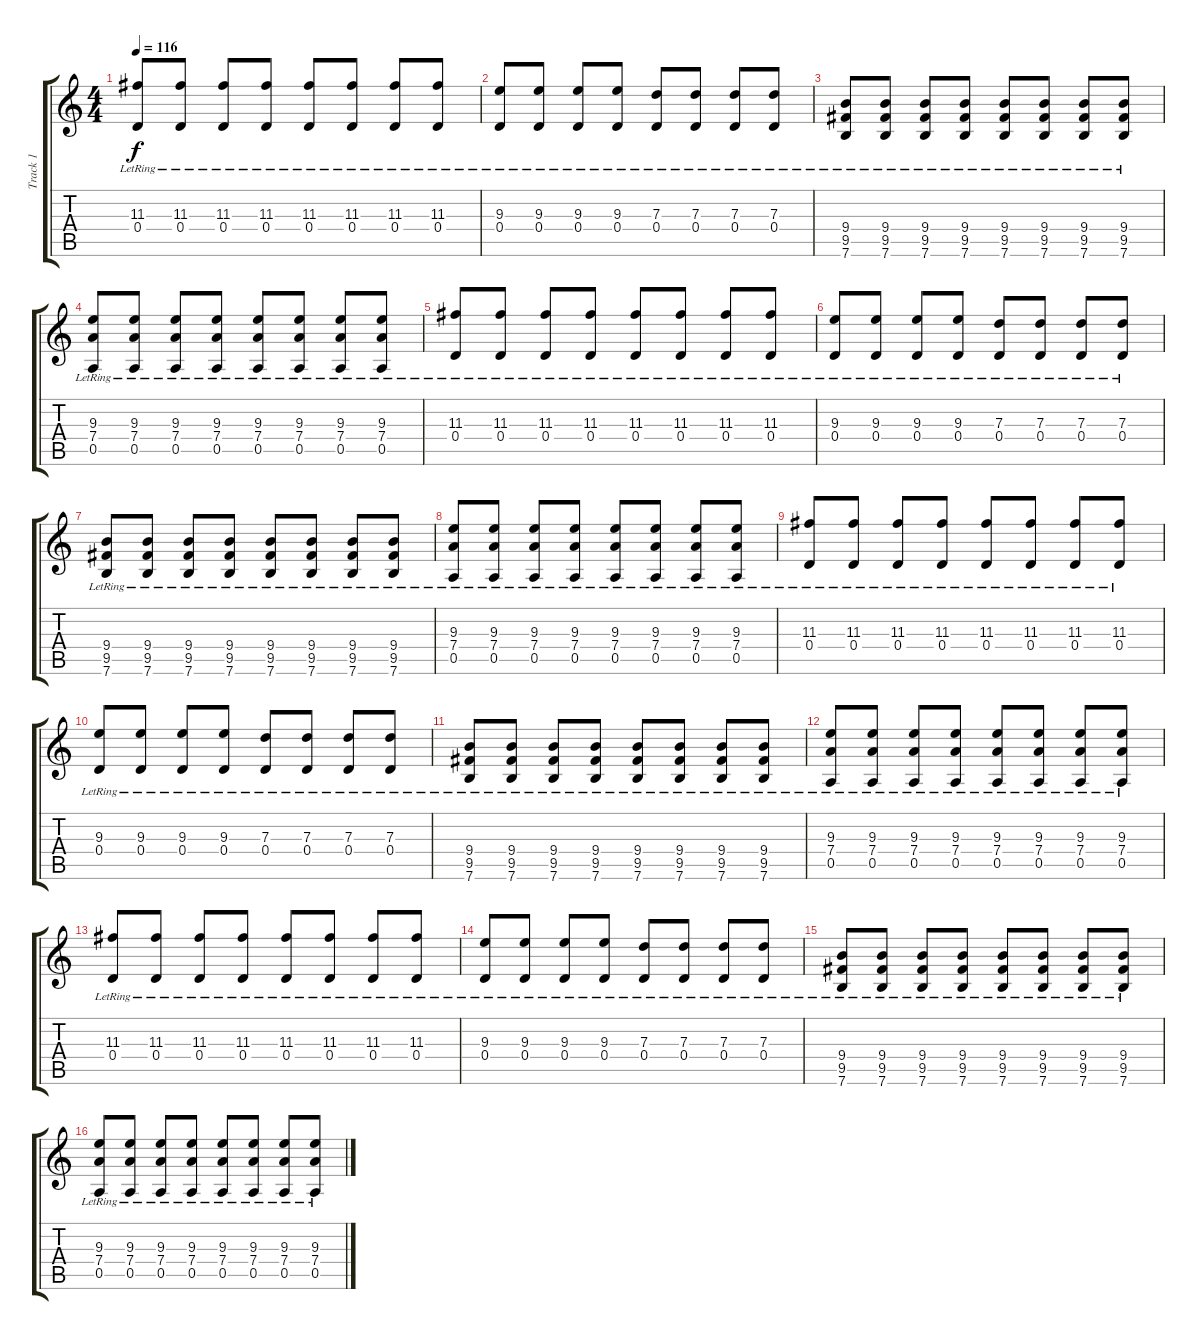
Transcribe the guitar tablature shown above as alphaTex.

\track ("Track 1" "Track 1") {instrument electricguitarclean}
\staff {score tabs}
\tuning (E4 B3 G3 D3 A2 E2) {hide}
\ts (4 4)
\tempo 116
\clef g2
\ks c
(11.3{lr} 0.4{lr}).8{dy f} (11.3{lr} 0.4{lr}).8 (11.3{lr} 0.4{lr}).8 (11.3{lr} 0.4{lr}).8 (11.3{lr} 0.4{lr}).8 (11.3{lr} 0.4{lr}).8 (11.3{lr} 0.4{lr}).8 (11.3{lr} 0.4{lr}).8 |
(9.3{lr} 0.4{lr}).8 (9.3{lr} 0.4{lr}).8 (9.3{lr} 0.4{lr}).8 (9.3{lr} 0.4{lr}).8 (7.3{lr} 0.4{lr}).8 (7.3{lr} 0.4{lr}).8 (7.3{lr} 0.4{lr}).8 (7.3{lr} 0.4{lr}).8 |
(9.4{lr} 9.5{lr} 7.6{lr}).8 (9.4{lr} 9.5{lr} 7.6{lr}).8 (9.4{lr} 9.5{lr} 7.6{lr}).8 (9.4{lr} 9.5{lr} 7.6{lr}).8 (9.4{lr} 9.5{lr} 7.6{lr}).8 (9.4{lr} 9.5{lr} 7.6{lr}).8 (9.4{lr} 9.5{lr} 7.6{lr}).8 (9.4{lr} 9.5{lr} 7.6{lr}).8 |
(9.3{lr} 7.4{lr} 0.5{lr}).8 (9.3{lr} 7.4{lr} 0.5{lr}).8 (9.3{lr} 7.4{lr} 0.5{lr}).8 (9.3{lr} 7.4{lr} 0.5{lr}).8 (9.3{lr} 7.4{lr} 0.5{lr}).8 (9.3{lr} 7.4{lr} 0.5{lr}).8 (9.3{lr} 7.4{lr} 0.5{lr}).8 (9.3{lr} 7.4{lr} 0.5{lr}).8 |
(11.3{lr} 0.4{lr}).8 (11.3{lr} 0.4{lr}).8 (11.3{lr} 0.4{lr}).8 (11.3{lr} 0.4{lr}).8 (11.3{lr} 0.4{lr}).8 (11.3{lr} 0.4{lr}).8 (11.3{lr} 0.4{lr}).8 (11.3{lr} 0.4{lr}).8 |
(9.3{lr} 0.4{lr}).8 (9.3{lr} 0.4{lr}).8 (9.3{lr} 0.4{lr}).8 (9.3{lr} 0.4{lr}).8 (7.3{lr} 0.4{lr}).8 (7.3{lr} 0.4{lr}).8 (7.3{lr} 0.4{lr}).8 (7.3{lr} 0.4{lr}).8 |
(9.4{lr} 9.5{lr} 7.6{lr}).8 (9.4{lr} 9.5{lr} 7.6{lr}).8 (9.4{lr} 9.5{lr} 7.6{lr}).8 (9.4{lr} 9.5{lr} 7.6{lr}).8 (9.4{lr} 9.5{lr} 7.6{lr}).8 (9.4{lr} 9.5{lr} 7.6{lr}).8 (9.4{lr} 9.5{lr} 7.6{lr}).8 (9.4{lr} 9.5{lr} 7.6{lr}).8 |
(9.3{lr} 7.4{lr} 0.5{lr}).8 (9.3{lr} 7.4{lr} 0.5{lr}).8 (9.3{lr} 7.4{lr} 0.5{lr}).8 (9.3{lr} 7.4{lr} 0.5{lr}).8 (9.3{lr} 7.4{lr} 0.5{lr}).8 (9.3{lr} 7.4{lr} 0.5{lr}).8 (9.3{lr} 7.4{lr} 0.5{lr}).8 (9.3{lr} 7.4{lr} 0.5{lr}).8 |
(11.3{lr} 0.4{lr}).8 (11.3{lr} 0.4{lr}).8 (11.3{lr} 0.4{lr}).8 (11.3{lr} 0.4{lr}).8 (11.3{lr} 0.4{lr}).8 (11.3{lr} 0.4{lr}).8 (11.3{lr} 0.4{lr}).8 (11.3{lr} 0.4{lr}).8 |
(9.3{lr} 0.4{lr}).8 (9.3{lr} 0.4{lr}).8 (9.3{lr} 0.4{lr}).8 (9.3{lr} 0.4{lr}).8 (7.3{lr} 0.4{lr}).8 (7.3{lr} 0.4{lr}).8 (7.3{lr} 0.4{lr}).8 (7.3{lr} 0.4{lr}).8 |
(9.4{lr} 9.5{lr} 7.6{lr}).8 (9.4{lr} 9.5{lr} 7.6{lr}).8 (9.4{lr} 9.5{lr} 7.6{lr}).8 (9.4{lr} 9.5{lr} 7.6{lr}).8 (9.4{lr} 9.5{lr} 7.6{lr}).8 (9.4{lr} 9.5{lr} 7.6{lr}).8 (9.4{lr} 9.5{lr} 7.6{lr}).8 (9.4{lr} 9.5{lr} 7.6{lr}).8 |
(9.3{lr} 7.4{lr} 0.5{lr}).8 (9.3{lr} 7.4{lr} 0.5{lr}).8 (9.3{lr} 7.4{lr} 0.5{lr}).8 (9.3{lr} 7.4{lr} 0.5{lr}).8 (9.3{lr} 7.4{lr} 0.5{lr}).8 (9.3{lr} 7.4{lr} 0.5{lr}).8 (9.3{lr} 7.4{lr} 0.5{lr}).8 (9.3{lr} 7.4{lr} 0.5{lr}).8 |
(11.3{lr} 0.4{lr}).8 (11.3{lr} 0.4{lr}).8 (11.3{lr} 0.4{lr}).8 (11.3{lr} 0.4{lr}).8 (11.3{lr} 0.4{lr}).8 (11.3{lr} 0.4{lr}).8 (11.3{lr} 0.4{lr}).8 (11.3{lr} 0.4{lr}).8 |
(9.3{lr} 0.4{lr}).8 (9.3{lr} 0.4{lr}).8 (9.3{lr} 0.4{lr}).8 (9.3{lr} 0.4{lr}).8 (7.3{lr} 0.4{lr}).8 (7.3{lr} 0.4{lr}).8 (7.3{lr} 0.4{lr}).8 (7.3{lr} 0.4{lr}).8 |
(9.4{lr} 9.5{lr} 7.6{lr}).8 (9.4{lr} 9.5{lr} 7.6{lr}).8 (9.4{lr} 9.5{lr} 7.6{lr}).8 (9.4{lr} 9.5{lr} 7.6{lr}).8 (9.4{lr} 9.5{lr} 7.6{lr}).8 (9.4{lr} 9.5{lr} 7.6{lr}).8 (9.4{lr} 9.5{lr} 7.6{lr}).8 (9.4{lr} 9.5{lr} 7.6{lr}).8 |
(9.3{lr} 7.4{lr} 0.5{lr}).8 (9.3{lr} 7.4{lr} 0.5{lr}).8 (9.3{lr} 7.4{lr} 0.5{lr}).8 (9.3{lr} 7.4{lr} 0.5{lr}).8 (9.3{lr} 7.4{lr} 0.5{lr}).8 (9.3{lr} 7.4{lr} 0.5{lr}).8 (9.3{lr} 7.4{lr} 0.5{lr}).8 (9.3{lr} 7.4{lr} 0.5{lr}).8
